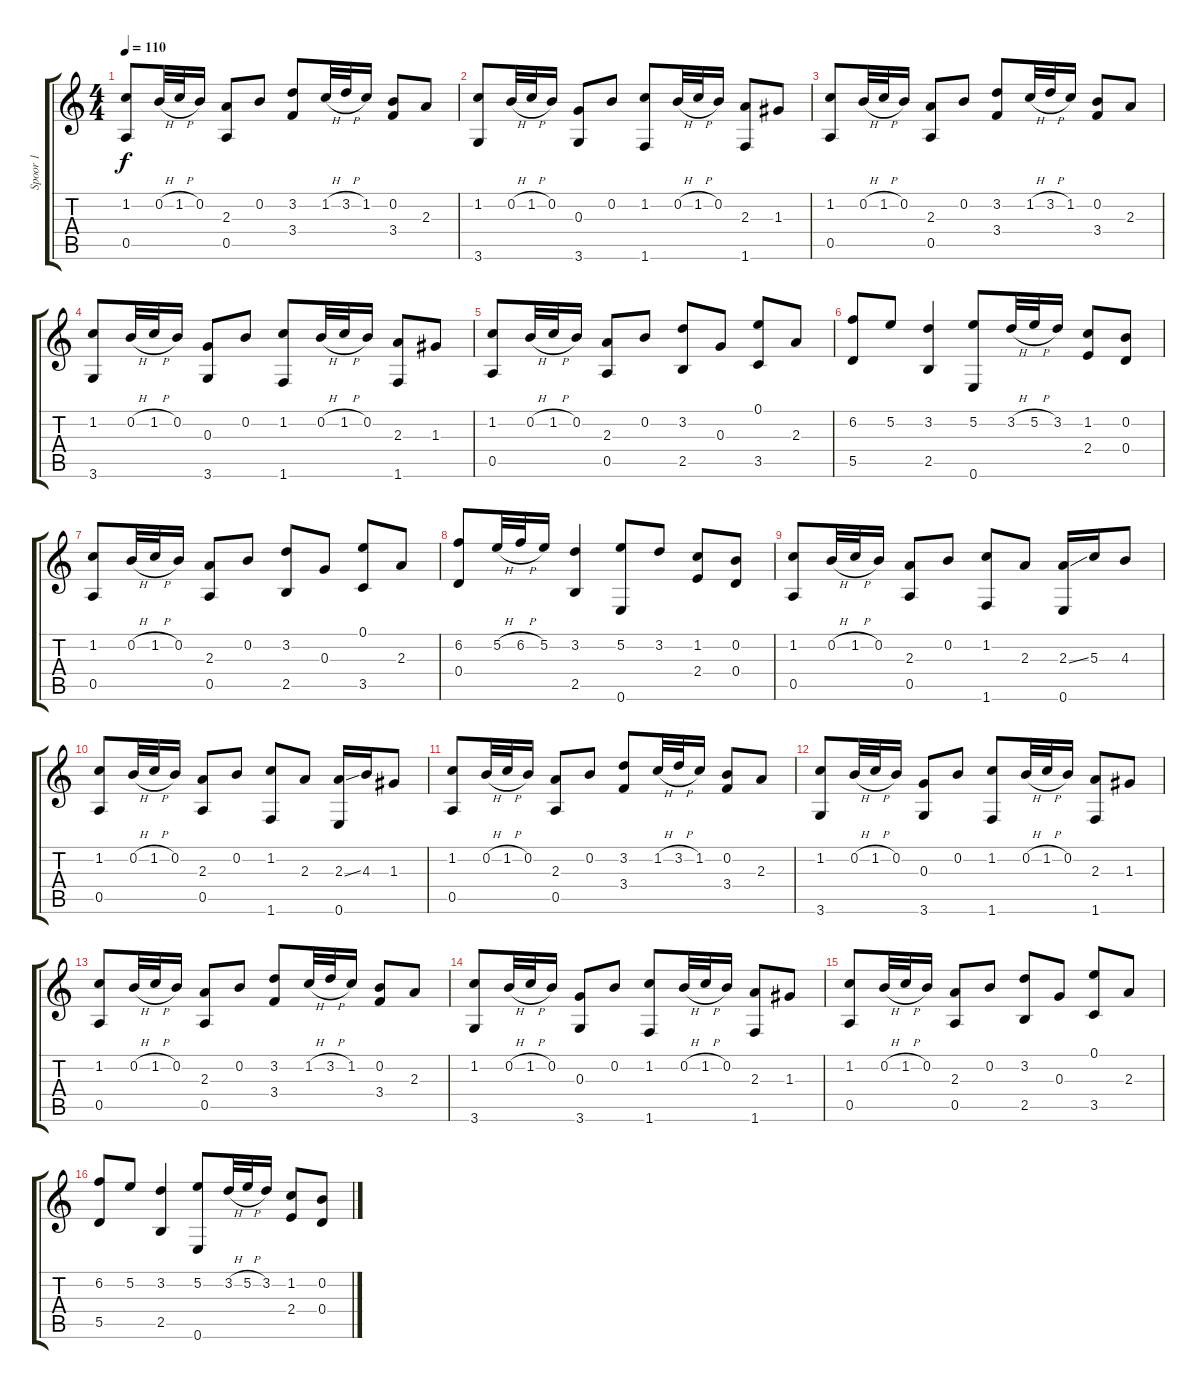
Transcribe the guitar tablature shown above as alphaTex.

\track ("Spoor 1" "Spoor 1") {instrument acousticguitarsteel}
\staff {score tabs}
\tuning (E4 B3 G3 D3 A2 E2) {hide}
\ts (4 4)
\tempo 110
\clef g2
\ks c
(1.2 0.5).8{dy f instrument acousticguitarsteel} 0.2{h}.32 1.2{h}.32 0.2.16 (2.3 0.5).8 0.2.8 (3.2 3.4).8 1.2{h}.32 3.2{h}.32 1.2.16 (0.2 3.4).8 2.3.8 |
(1.2 3.6).8 0.2{h}.32 1.2{h}.32 0.2.16 (0.3 3.6).8 0.2.8 (1.2 1.6).8 0.2{h}.32 1.2{h}.32 0.2.16 (2.3 1.6).8 1.3.8 |
(1.2 0.5).8 0.2{h}.32 1.2{h}.32 0.2.16 (2.3 0.5).8 0.2.8 (3.2 3.4).8 1.2{h}.32 3.2{h}.32 1.2.16 (0.2 3.4).8 2.3.8 |
(1.2 3.6).8 0.2{h}.32 1.2{h}.32 0.2.16 (0.3 3.6).8 0.2.8 (1.2 1.6).8 0.2{h}.32 1.2{h}.32 0.2.16 (2.3 1.6).8 1.3.8 |
(1.2 0.5).8 0.2{h}.32 1.2{h}.32 0.2.16 (2.3 0.5).8 0.2.8 (3.2 2.5).8 0.3.8 (0.1 3.5).8 2.3.8 |
(6.2 5.5).8 5.2.8 (3.2 2.5).4 (5.2 0.6).8 3.2{h}.32 5.2{h}.32 3.2.16 (1.2 2.4).8 (0.2 0.4).8 |
(1.2 0.5).8 0.2{h}.32 1.2{h}.32 0.2.16 (2.3 0.5).8 0.2.8 (3.2 2.5).8 0.3.8 (0.1 3.5).8 2.3.8 |
(6.2 0.4).8 5.2{h}.32 6.2{h}.32 5.2.16 (3.2 2.5).4 (5.2 0.6).8 3.2.8 (1.2 2.4).8 (0.2 0.4).8 |
(1.2 0.5).8 0.2{h}.32 1.2{h}.32 0.2.16 (2.3 0.5).8 0.2.8 (1.2 1.6).8 2.3.8 (2.3{ss} 0.6).16 5.3.16 4.3.8 |
(1.2 0.5).8 0.2{h}.32 1.2{h}.32 0.2.16 (2.3 0.5).8 0.2.8 (1.2 1.6).8 2.3.8 (2.3{ss} 0.6).16 4.3.16 1.3.8 |
(1.2 0.5).8 0.2{h}.32 1.2{h}.32 0.2.16 (2.3 0.5).8 0.2.8 (3.2 3.4).8 1.2{h}.32 3.2{h}.32 1.2.16 (0.2 3.4).8 2.3.8 |
(1.2 3.6).8 0.2{h}.32 1.2{h}.32 0.2.16 (0.3 3.6).8 0.2.8 (1.2 1.6).8 0.2{h}.32 1.2{h}.32 0.2.16 (2.3 1.6).8 1.3.8 |
(1.2 0.5).8 0.2{h}.32 1.2{h}.32 0.2.16 (2.3 0.5).8 0.2.8 (3.2 3.4).8 1.2{h}.32 3.2{h}.32 1.2.16 (0.2 3.4).8 2.3.8 |
(1.2 3.6).8 0.2{h}.32 1.2{h}.32 0.2.16 (0.3 3.6).8 0.2.8 (1.2 1.6).8 0.2{h}.32 1.2{h}.32 0.2.16 (2.3 1.6).8 1.3.8 |
(1.2 0.5).8 0.2{h}.32 1.2{h}.32 0.2.16 (2.3 0.5).8 0.2.8 (3.2 2.5).8 0.3.8 (0.1 3.5).8 2.3.8 |
(6.2 5.5).8 5.2.8 (3.2 2.5).4 (5.2 0.6).8 3.2{h}.32 5.2{h}.32 3.2.16 (1.2 2.4).8 (0.2 0.4).8
